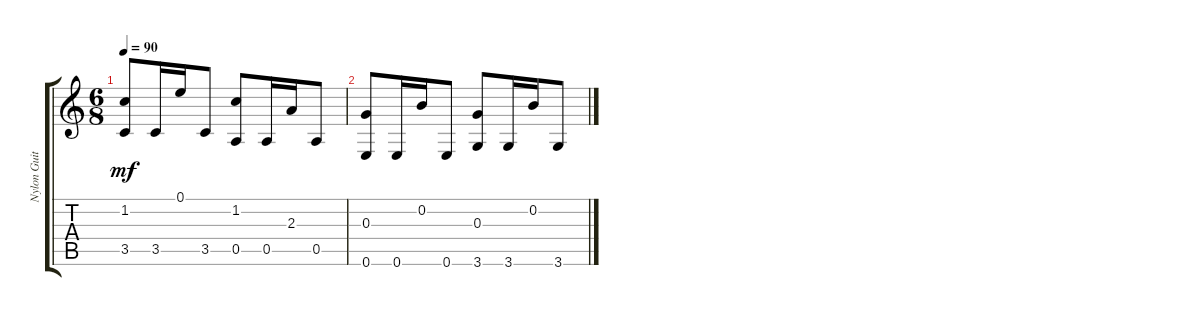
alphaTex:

\track ("Nylon Guitar" "Nylon Guit") {instrument acousticguitarnylon}
\staff {score tabs}
\tuning (E4 B3 G3 D3 A2 E2) {hide}
\ts (6 8)
\tempo 90
\clef g2
\ks c
(1.2 3.5).8{dy mf instrument acousticguitarnylon} 3.5.16 0.1.16 3.5.8 (1.2 0.5).8 0.5.16 2.3.16 0.5.8 |
(0.3 0.6).8 0.6.16 0.2.16 0.6.8 (0.3 3.6).8 3.6.16 0.2.16 3.6.8
